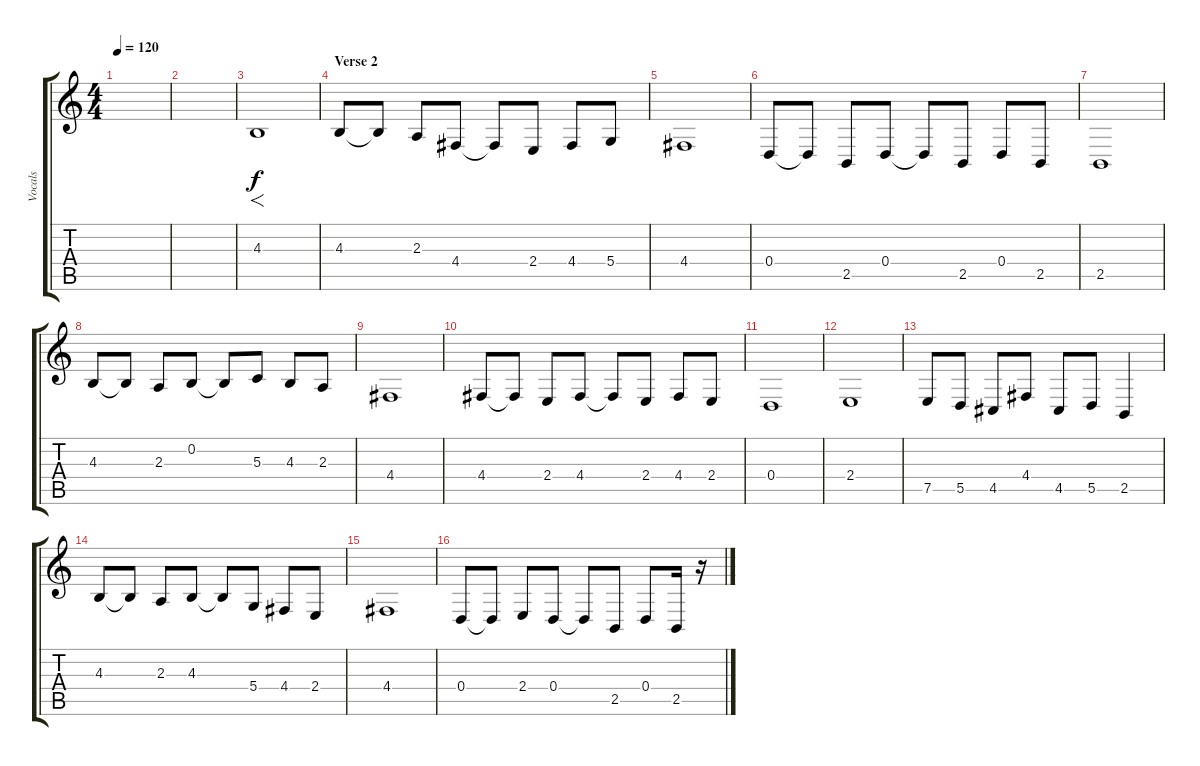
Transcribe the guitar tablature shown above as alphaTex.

\track ("Vocals" "Vocals") {instrument tenorsax}
\staff {score tabs}
\tuning (E4 B3 G3 D3 A2 E2) {hide}
\ts (4 4)
\tempo 120
\clef g2
\ks c
|
|
4.3.1{f} |
\section ("" "Verse 2")
4.3.8 4.3{t}.8 2.3.8 4.4.8 4.4{t}.8 2.4.8 4.4.8 5.4.8 |
4.4.1 |
0.4.8 0.4{t}.8 2.5.8 0.4.8 0.4{t}.8 2.5.8 0.4.8 2.5.8 |
2.5.1 |
4.3.8 4.3{t}.8 2.3.8 0.2.8 0.2{t}.8 5.3.8 4.3.8 2.3.8 |
4.4.1 |
4.4.8 4.4{t}.8 2.4.8 4.4.8 4.4{t}.8 2.4.8 4.4.8 2.4.8 |
0.4.1 |
2.4.1 |
7.5.8 5.5.8 4.5.8 4.4.8 4.5.8 5.5.8 2.5.4 |
4.3.8 4.3{t}.8 2.3.8 4.3.8 4.3{t}.8 5.4.8 4.4.8 2.4.8 |
4.4.1 |
0.4.8 0.4{t}.8 2.4.8 0.4.8 0.4{t}.8 2.5.8 0.4.8 2.5.16 r.16
